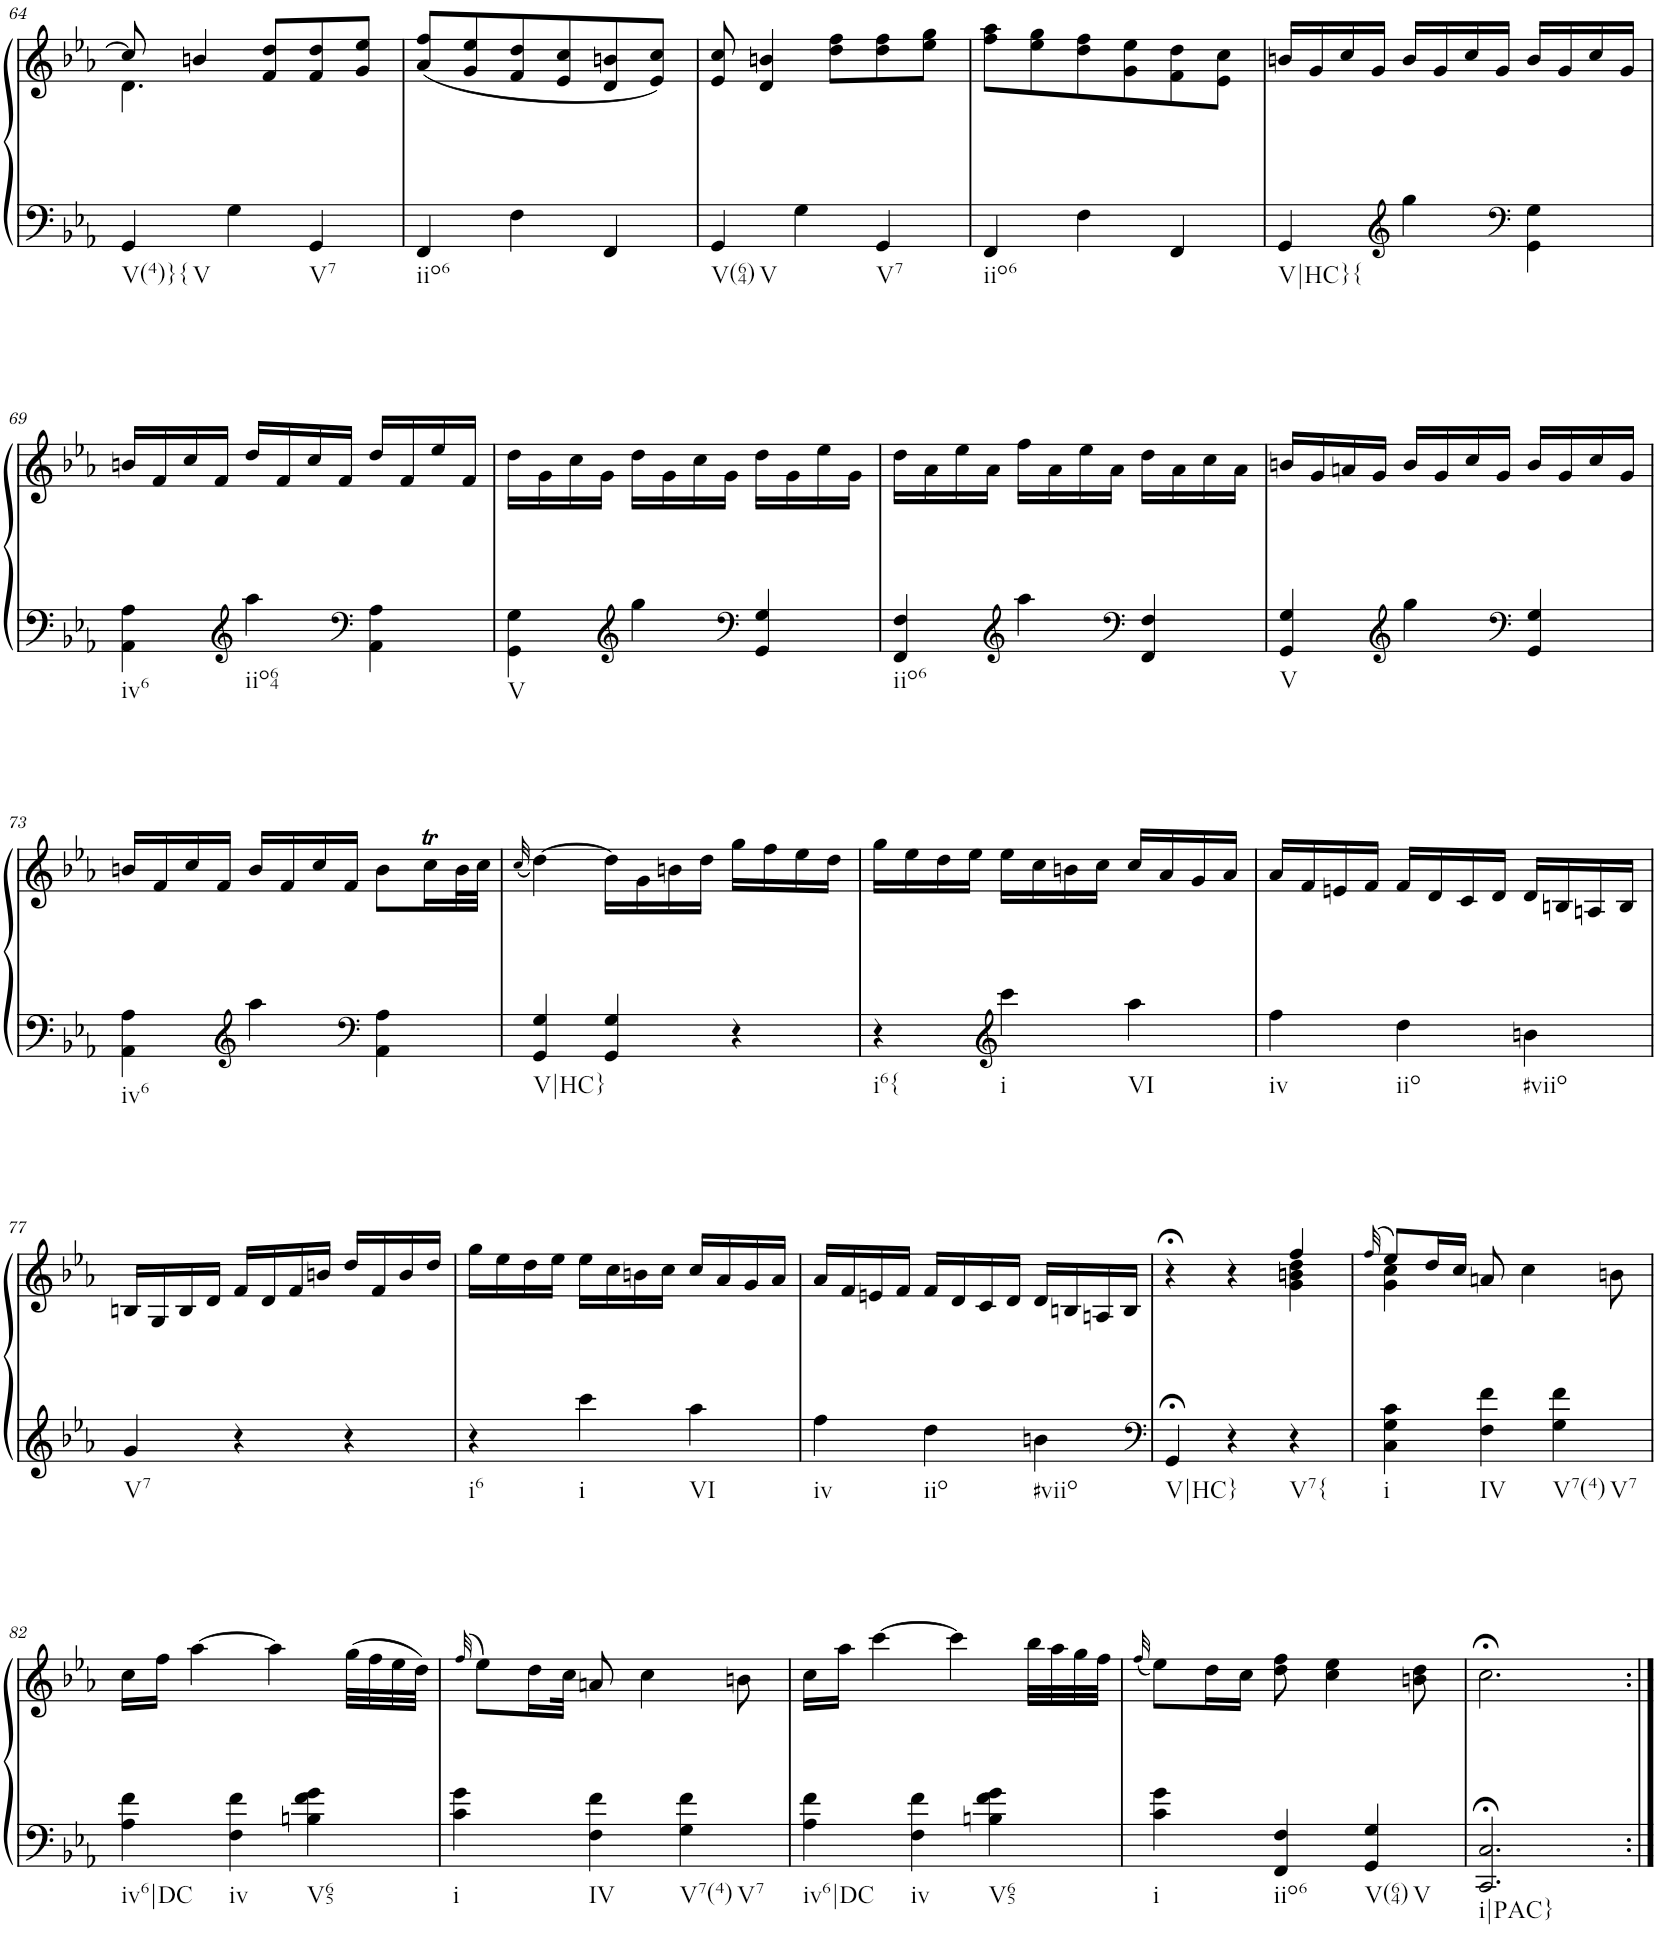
**kern	**kern
*part1	*part1
*staff2	*staff1
*I"Piano	*
*I'Pno.	*
!!LO:PB:g=z
*clefF4	*clefG2
*k[b-e-a-]	*k[b-e-a-]
*M3/4	*M3/4
=64	=64
*	*^
!LO:TX:b:t=V(4)}{	!	!
!LO:TX:b:t=V	!	!
4GG/	8cc/]	4.d\
.	4bn/	.
4G\	.	.
.	8f/ 8dd/L	4.ryy
!LO:TX:b:t=V7	!	!
4GG/	8f/ 8dd/	.
.	8g/ 8ee-/J	.
*	*v	*v
=65	=65
!LO:TX:b:t=iio6	!
4FF/	(8a-/ 8ff/L
.	8g/ 8ee-/
4F\	8f/ 8dd/
.	8e-/ 8cc/
4FF/	8d/ 8bn/
.	8e-/ 8cc/J)
=66	=66
!LO:TX:b:t=V(64)	!
!LO:TX:b:t=V	!
4GG/	8e-/ 8cc/
.	4d/ 4bn/
4G\	.
.	8dd\ 8ff\L
!LO:TX:b:t=V7	!
4GG/	8dd\ 8ff\
.	8ee-\ 8gg\J
=67	=67
!LO:TX:b:t=iio6	!
4FF/	8ff\ 8aa-\L
.	8ee-\ 8gg\
4F\	8dd\ 8ff\
.	8g\ 8ee-\
4FF/	8f\ 8dd\
.	8e-\ 8cc\J
=68	=68
!LO:TX:b:t=V|HC}{	!
4GG/	16bn/LL
.	16g/
.	16cc/
.	16g/JJ
*clefG2	*
4gg\	16b/LL
.	16g/
.	16cc/
.	16g/JJ
*clefF4	*
4GG\ 4G\	16b/LL
.	16g/
.	16cc/
.	16g/JJ
!!LO:LB:g=z
=69	=69
!LO:TX:b:t=iv6	!
4AA-\ 4A-\	16bn/LL
.	16f/
.	16cc/
.	16f/JJ
*clefG2	*
!LO:TX:b:t=iio64	!
4aa-\	16dd/LL
.	16f/
.	16cc/
.	16f/JJ
*clefF4	*
4AA-\ 4A-\	16dd/LL
.	16f/
.	16ee-/
.	16f/JJ
=70	=70
!LO:TX:b:t=V	!
4GG\ 4G\	16dd\LL
.	16g\
.	16cc\
.	16g\JJ
*clefG2	*
4gg\	16dd\LL
.	16g\
.	16cc\
.	16g\JJ
*clefF4	*
4GG/ 4G/	16dd\LL
.	16g\
.	16ee-\
.	16g\JJ
=71	=71
!LO:TX:b:t=iio6	!
4FF/ 4F/	16dd\LL
.	16a-\
.	16ee-\
.	16a-\JJ
*clefG2	*
4aa-\	16ff\LL
.	16a-\
.	16ee-\
.	16a-\JJ
*clefF4	*
4FF/ 4F/	16dd\LL
.	16a-\
.	16cc\
.	16a-\JJ
=72	=72
!LO:TX:b:t=V	!
4GG/ 4G/	16bn/LL
.	16g/
.	16an/
.	16g/JJ
*clefG2	*
4gg\	16b/LL
.	16g/
.	16cc/
.	16g/JJ
*clefF4	*
4GG/ 4G/	16b/LL
.	16g/
.	16cc/
.	16g/JJ
!!LO:LB:g=z
=73	=73
!LO:TX:b:t=iv6	!
4AA-\ 4A-\	16bn/LL
.	16f/
.	16cc/
.	16f/JJ
*clefG2	*
4aa-\	16b/LL
.	16f/
.	16cc/
.	16f/JJ
*clefF4	*
4AA-\ 4A-\	8b\L
.	16ccT\L
.	32b\L
.	32cc\JJJ
=74	=74
.	(32qcc/
!LO:TX:b:t=V|HC}	!
4GG/ 4G/	[4dd\)
4GG/ 4G/	16dd\LL]
.	16g\
.	16bn\
.	16dd\JJ
4r	16gg\LL
.	16ff\
.	16ee-\
.	16dd\JJ
=75	=75
!LO:TX:b:t=i6{	!
4r	16gg\LL
.	16ee-\
.	16dd\
.	16ee-\JJ
*clefG2	*
!LO:TX:b:t=i	!
4ccc\	16ee-\LL
.	16cc\
.	16bn\
.	16cc\JJ
!LO:TX:b:t=VI	!
4aa-\	16cc/LL
.	16a-/
.	16g/
.	16a-/JJ
=76	=76
!LO:TX:b:t=iv	!
4ff\	16a-/LL
.	16f/
.	16en/
.	16f/JJ
!LO:TX:b:t=iio	!
4dd\	16f/LL
.	16d/
.	16c/
.	16d/JJ
!LO:TX:b:t=#viio	!
4bn\	16d/LL
.	16Bn/
.	16An/
.	16B/JJ
!!LO:LB:g=z
=77	=77
!LO:TX:b:t=V7	!
4g/	16Bn/LL
.	16G/
.	16B/
.	16d/JJ
4r	16f/LL
.	16d/
.	16f/
.	16bn/JJ
4r	16dd/LL
.	16f/
.	16b/
.	16dd/JJ
=78	=78
!LO:TX:b:t=i6	!
4r	16gg\LL
.	16ee-\
.	16dd\
.	16ee-\JJ
!LO:TX:b:t=i	!
4ccc\	16ee-\LL
.	16cc\
.	16bn\
.	16cc\JJ
!LO:TX:b:t=VI	!
4aa-\	16cc/LL
.	16a-/
.	16g/
.	16a-/JJ
=79	=79
!LO:TX:b:t=iv	!
4ff\	16a-/LL
.	16f/
.	16en/
.	16f/JJ
!LO:TX:b:t=iio	!
4dd\	16f/LL
.	16d/
.	16c/
.	16d/JJ
!LO:TX:b:t=#viio	!
4bn\	16d/LL
.	16Bn/
.	16An/
.	16B/JJ
=80	=80
*clefF4	*
*	*^
!LO:TX:b:t=V|HC}	!	!
4GG;</	4r;<	2ryy
4r	4r	.
!LO:TX:b:t=V7{	!	!
4r	4ff/	4g\ 4bn\ 4dd\
=81	=81	=81
.	(32qff/	.
!LO:TX:b:t=i	!	!
4C\ 4G\ 4c\	8ee-/L)	4g\ 4cc\
.	16dd/L	.
.	16cc/JJ	.
!LO:TX:b:t=IV	!	!
4F\ 4f\	8an/	2ryy
.	4cc\	.
!LO:TX:b:t=V7(4)	!	!
!LO:TX:b:t=V7	!	!
4G\ 4f\	.	.
.	8bn\	.
*	*v	*v
!!LO:LB:g=z
=82	=82
!LO:TX:b:t=iv6|DC	!
4A-\ 4f\	16cc\LL
.	16ff\JJ
.	[4aa-\
!LO:TX:b:t=iv	!
4F\ 4f\	.
.	4aa-\]
!LO:TX:b:t=V65	!
4Bn\ 4f\ 4g\	.
.	(32gg\LLL
.	32ff\
.	32ee-\
.	32dd\JJJ)
=83	=83
!LO:TX:b:t=i	!
4c\ 4g\	(32ff!/
.	8ee-\L)
.	16dd\L
.	32cc\JJk
!LO:TX:b:t=IV	!
4F\ 4f\	8an/
.	4cc\
!LO:TX:b:t=V7(4)	!
!LO:TX:b:t=V7	!
4G\ 4f\	.
.	8bn\
=84	=84
!LO:TX:b:t=iv6|DC	!
4A-\ 4f\	16cc\LL
.	16aa-\JJ
.	[4ccc\
!LO:TX:b:t=iv	!
4F\ 4f\	.
.	4ccc\]
!LO:TX:b:t=V65	!
4Bn\ 4f\ 4g\	.
.	32bb-\LLL
.	32aa-\
.	32gg\
.	32ff\JJJ
=85	=85
.	(32qff/
!LO:TX:b:t=i	!
4c\ 4g\	8ee-\L)
.	16dd\L
.	16cc\JJ
!LO:TX:b:t=iio6	!
4FF/ 4F/	8dd\ 8ff\
.	4cc\ 4ee-\
!LO:TX:b:t=V(64)	!
!LO:TX:b:t=V	!
4GG/ 4G/	.
.	8bn\ 8dd\
=86	=86
!LO:TX:b:t=i|PAC}	!
2.CC/;< 2.C/;<	2.cc;<\
=:|!	=:|!
*-	*-
